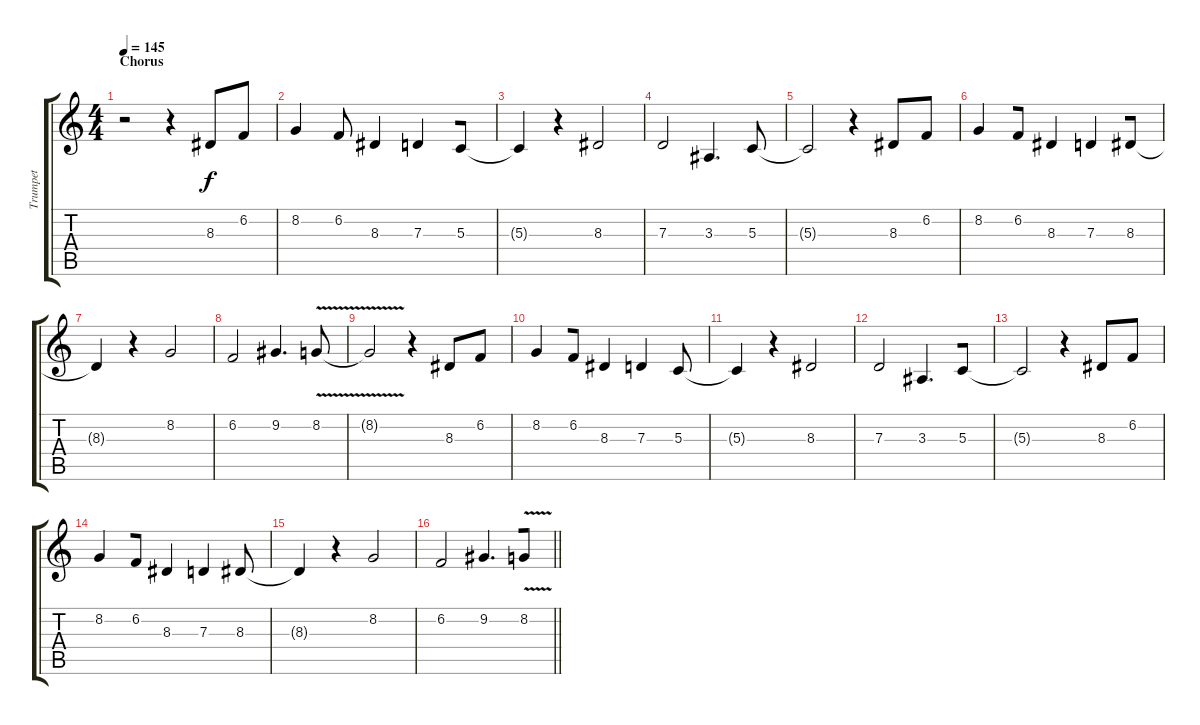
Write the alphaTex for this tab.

\track ("Trumpet" "Trumpet") {instrument trumpet}
\staff {score tabs}
\tuning (E4 B3 G3 D3 A2 E2) {hide}
\ts (4 4)
\section ("" "Chorus")
\tempo 145
\clef g2
\ks c
r.2{dy f beam merge} r.4{beam merge} 8.3.8{beam merge} 6.2.8 |
8.2.4 6.2.8 8.3.4{beam merge} 7.3.4{beam merge} 5.3.8 |
5.3{t}.4{beam merge} r.4 8.3.2 |
7.3.2{beam merge} 3.3.4{d} 5.3.8 |
5.3{t}.2{beam merge} r.4 8.3.8 6.2.8 |
8.2.4{beam merge} 6.2.8 8.3.4{beam merge} 7.3.4{beam merge} 8.3.8 |
8.3{t}.4 r.4 8.2.2 |
6.2.2 9.2.4{d} 8.2{v}.8 |
8.2{t}.2 r.4{beam merge} 8.3.8 6.2.8 |
8.2.4{beam merge} 6.2.8 8.3.4{beam merge} 7.3.4 5.3.8 |
5.3{t}.4 r.4{beam merge} 8.3.2 |
7.3.2 3.3.4{d beam merge} 5.3.8 |
5.3{t}.2{beam merge} r.4 8.3.8{beam merge} 6.2.8 |
8.2.4{beam merge} 6.2.8 8.3.4 7.3.4 8.3.8 |
8.3{t}.4 r.4 8.2.2 |
\barLineRight lightlight
6.2.2{beam merge} 9.2.4{d beam merge} 8.2{v}.8
